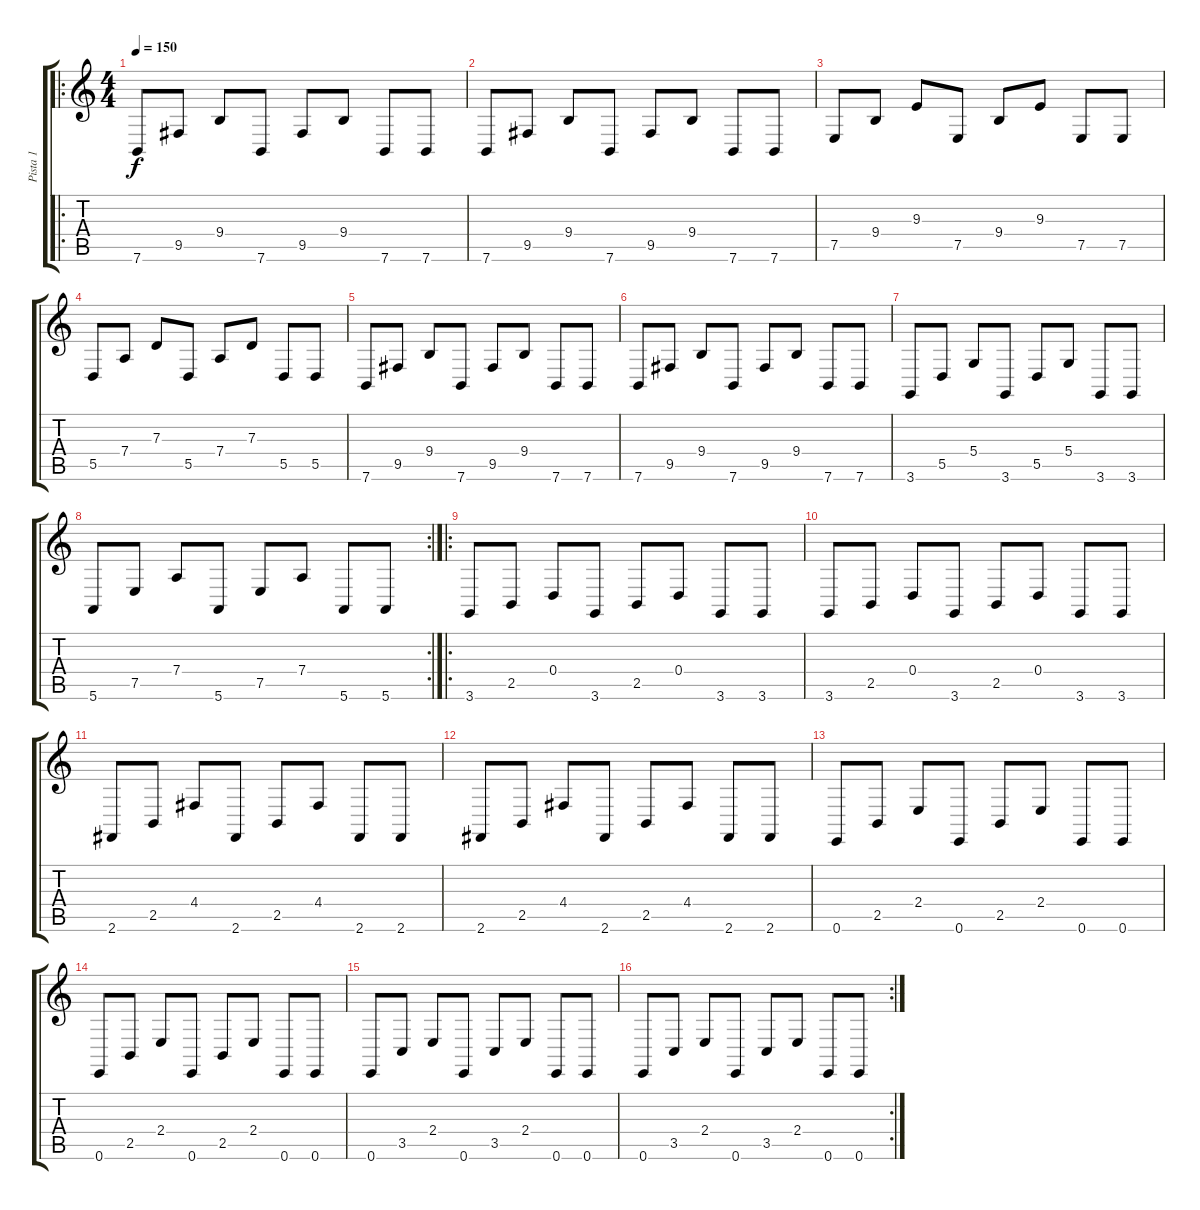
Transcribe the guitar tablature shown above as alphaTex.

\track ("Pista 1" "Pista 1") {instrument orchestralharp}
\staff {score tabs}
\tuning (E4 B3 G3 D3 A2 E2) {hide}
\ro
\ts (4 4)
\tempo 150
\clef g2
\ks c
7.6.8{dy f} 9.5.8 9.4.8 7.6.8 9.5.8 9.4.8 7.6.8 7.6.8 |
7.6.8 9.5.8 9.4.8 7.6.8 9.5.8 9.4.8 7.6.8 7.6.8 |
7.5.8 9.4.8 9.3.8 7.5.8 9.4.8 9.3.8 7.5.8 7.5.8 |
5.5.8 7.4.8 7.3.8 5.5.8 7.4.8 7.3.8 5.5.8 5.5.8 |
7.6.8 9.5.8 9.4.8 7.6.8 9.5.8 9.4.8 7.6.8 7.6.8 |
7.6.8 9.5.8 9.4.8 7.6.8 9.5.8 9.4.8 7.6.8 7.6.8 |
3.6.8 5.5.8 5.4.8 3.6.8 5.5.8 5.4.8 3.6.8 3.6.8 |
\rc 2
5.6.8 7.5.8 7.4.8 5.6.8 7.5.8 7.4.8 5.6.8 5.6.8 |
\ro
3.6.8 2.5.8 0.4.8 3.6.8 2.5.8 0.4.8 3.6.8 3.6.8 |
3.6.8 2.5.8 0.4.8 3.6.8 2.5.8 0.4.8 3.6.8 3.6.8 |
2.6.8 2.5.8 4.4.8 2.6.8 2.5.8 4.4.8 2.6.8 2.6.8 |
2.6.8 2.5.8 4.4.8 2.6.8 2.5.8 4.4.8 2.6.8 2.6.8 |
0.6.8 2.5.8 2.4.8 0.6.8 2.5.8 2.4.8 0.6.8 0.6.8 |
0.6.8 2.5.8 2.4.8 0.6.8 2.5.8 2.4.8 0.6.8 0.6.8 |
0.6.8 3.5.8 2.4.8 0.6.8 3.5.8 2.4.8 0.6.8 0.6.8 |
\rc 2
0.6.8 3.5.8 2.4.8 0.6.8 3.5.8 2.4.8 0.6.8 0.6.8
